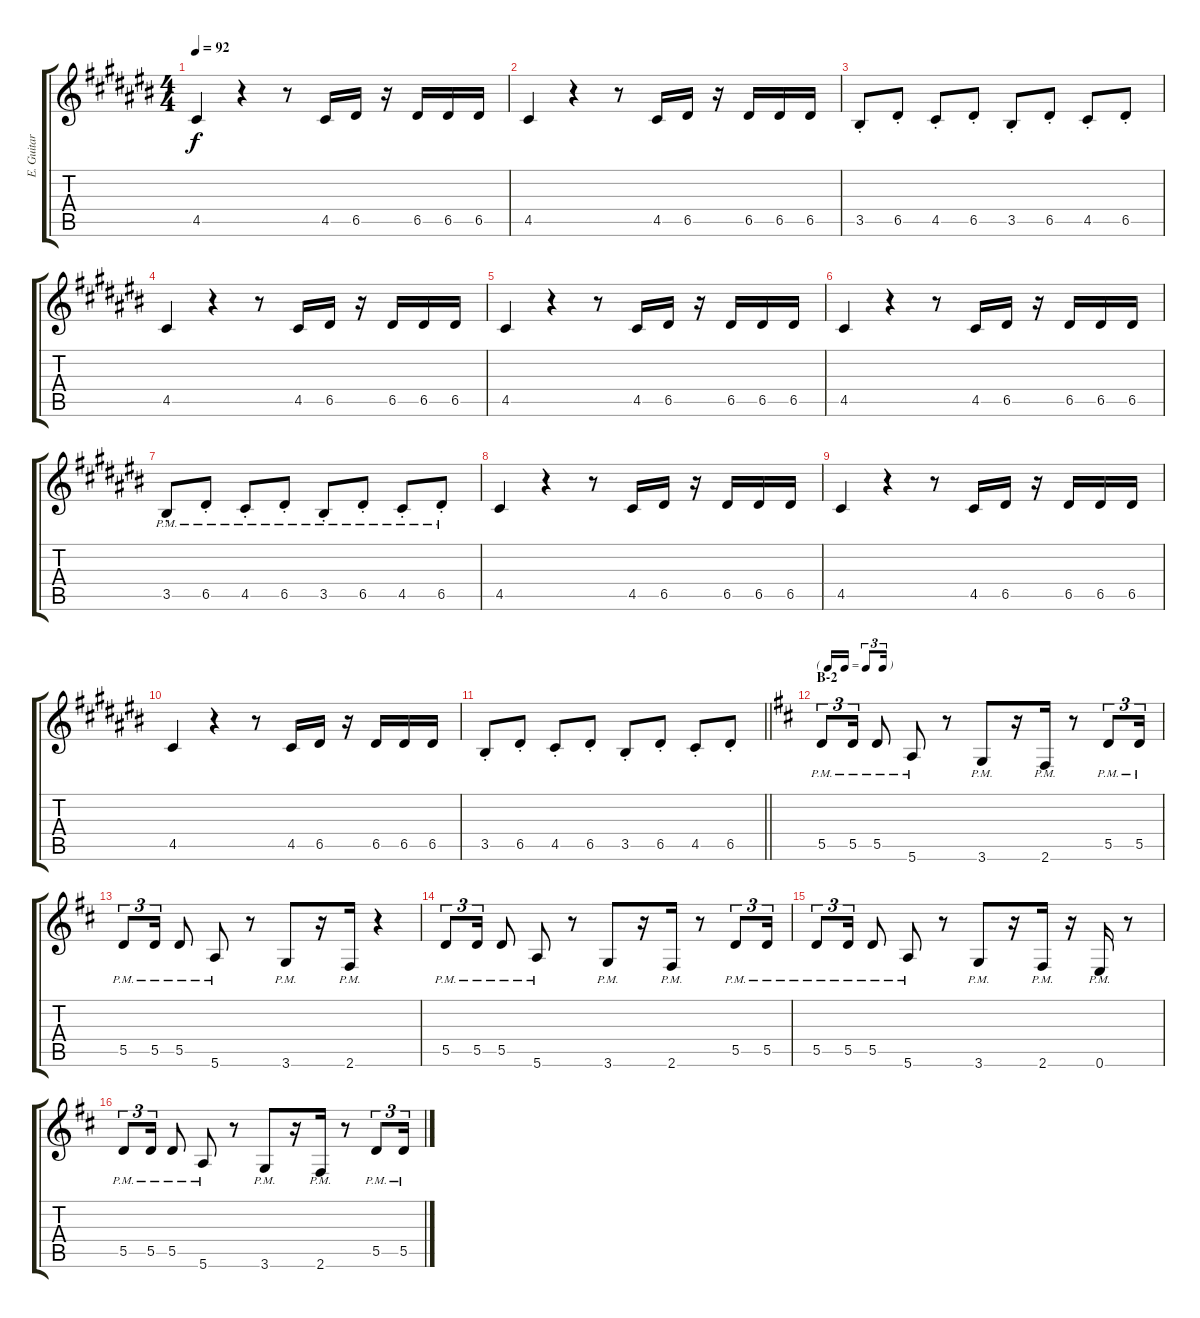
\track ("E. Guitar II" "E. Guitar ") {instrument overdrivenguitar}
\staff {score tabs}
\tuning (E4 B3 G3 D3 A2 E2) {hide}
\ts (4 4)
\tempo 92
\clef g2
\ks c#
4.5.4{dy f} r.4 r.8 4.5.16 6.5.16 r.16 6.5.16 6.5.16 6.5.16 |
4.5.4 r.4 r.8 4.5.16 6.5.16 r.16 6.5.16 6.5.16 6.5.16 |
3.5{st}.8 6.5{st}.8 4.5{st}.8 6.5{st}.8 3.5{st}.8 6.5{st}.8 4.5{st}.8 6.5{st}.8 |
4.5.4 r.4 r.8 4.5.16 6.5.16 r.16 6.5.16 6.5.16 6.5.16 |
4.5.4 r.4 r.8 4.5.16 6.5.16 r.16 6.5.16 6.5.16 6.5.16 |
4.5.4 r.4 r.8 4.5.16 6.5.16 r.16 6.5.16 6.5.16 6.5.16 |
3.5{pm st}.8 6.5{pm st}.8 4.5{pm st}.8 6.5{pm st}.8 3.5{pm st}.8 6.5{pm st}.8 4.5{pm st}.8 6.5{pm st}.8 |
4.5.4 r.4 r.8 4.5.16 6.5.16 r.16 6.5.16 6.5.16 6.5.16 |
4.5.4 r.4 r.8 4.5.16 6.5.16 r.16 6.5.16 6.5.16 6.5.16 |
4.5.4 r.4 r.8 4.5.16 6.5.16 r.16 6.5.16 6.5.16 6.5.16 |
\barLineRight lightlight
3.5{st}.8 6.5{st}.8 4.5{st}.8 6.5{st}.8 3.5{st}.8 6.5{st}.8 4.5{st}.8 6.5{st}.8 |
\tf triplet16th
\section ("" "B-2")
\ks d
5.5{pm}.8{tu (3 2)} 5.5{pm}.16{tu (3 2)} 5.5{pm}.8 5.6{pm}.8 r.8 3.6{pm}.8 r.16 2.6{pm}.16 r.8 5.5{pm}.8{tu (3 2)} 5.5{pm}.16{tu (3 2)} |
5.5{pm}.8{tu (3 2)} 5.5{pm}.16{tu (3 2)} 5.5{pm}.8 5.6{pm}.8 r.8 3.6{pm}.8 r.16 2.6{pm}.16 r.4 |
5.5{pm}.8{tu (3 2)} 5.5{pm}.16{tu (3 2)} 5.5{pm}.8 5.6{pm}.8 r.8 3.6{pm}.8 r.16 2.6{pm}.16 r.8 5.5{pm}.8{tu (3 2)} 5.5{pm}.16{tu (3 2)} |
5.5{pm}.8{tu (3 2)} 5.5{pm}.16{tu (3 2)} 5.5{pm}.8 5.6{pm}.8 r.8 3.6{pm}.8 r.16 2.6{pm}.16 r.16 0.6{pm}.16 r.8 |
5.5{pm}.8{tu (3 2)} 5.5{pm}.16{tu (3 2)} 5.5{pm}.8 5.6{pm}.8 r.8 3.6{pm}.8 r.16 2.6{pm}.16 r.8 5.5{pm}.8{tu (3 2)} 5.5{pm}.16{tu (3 2)}
